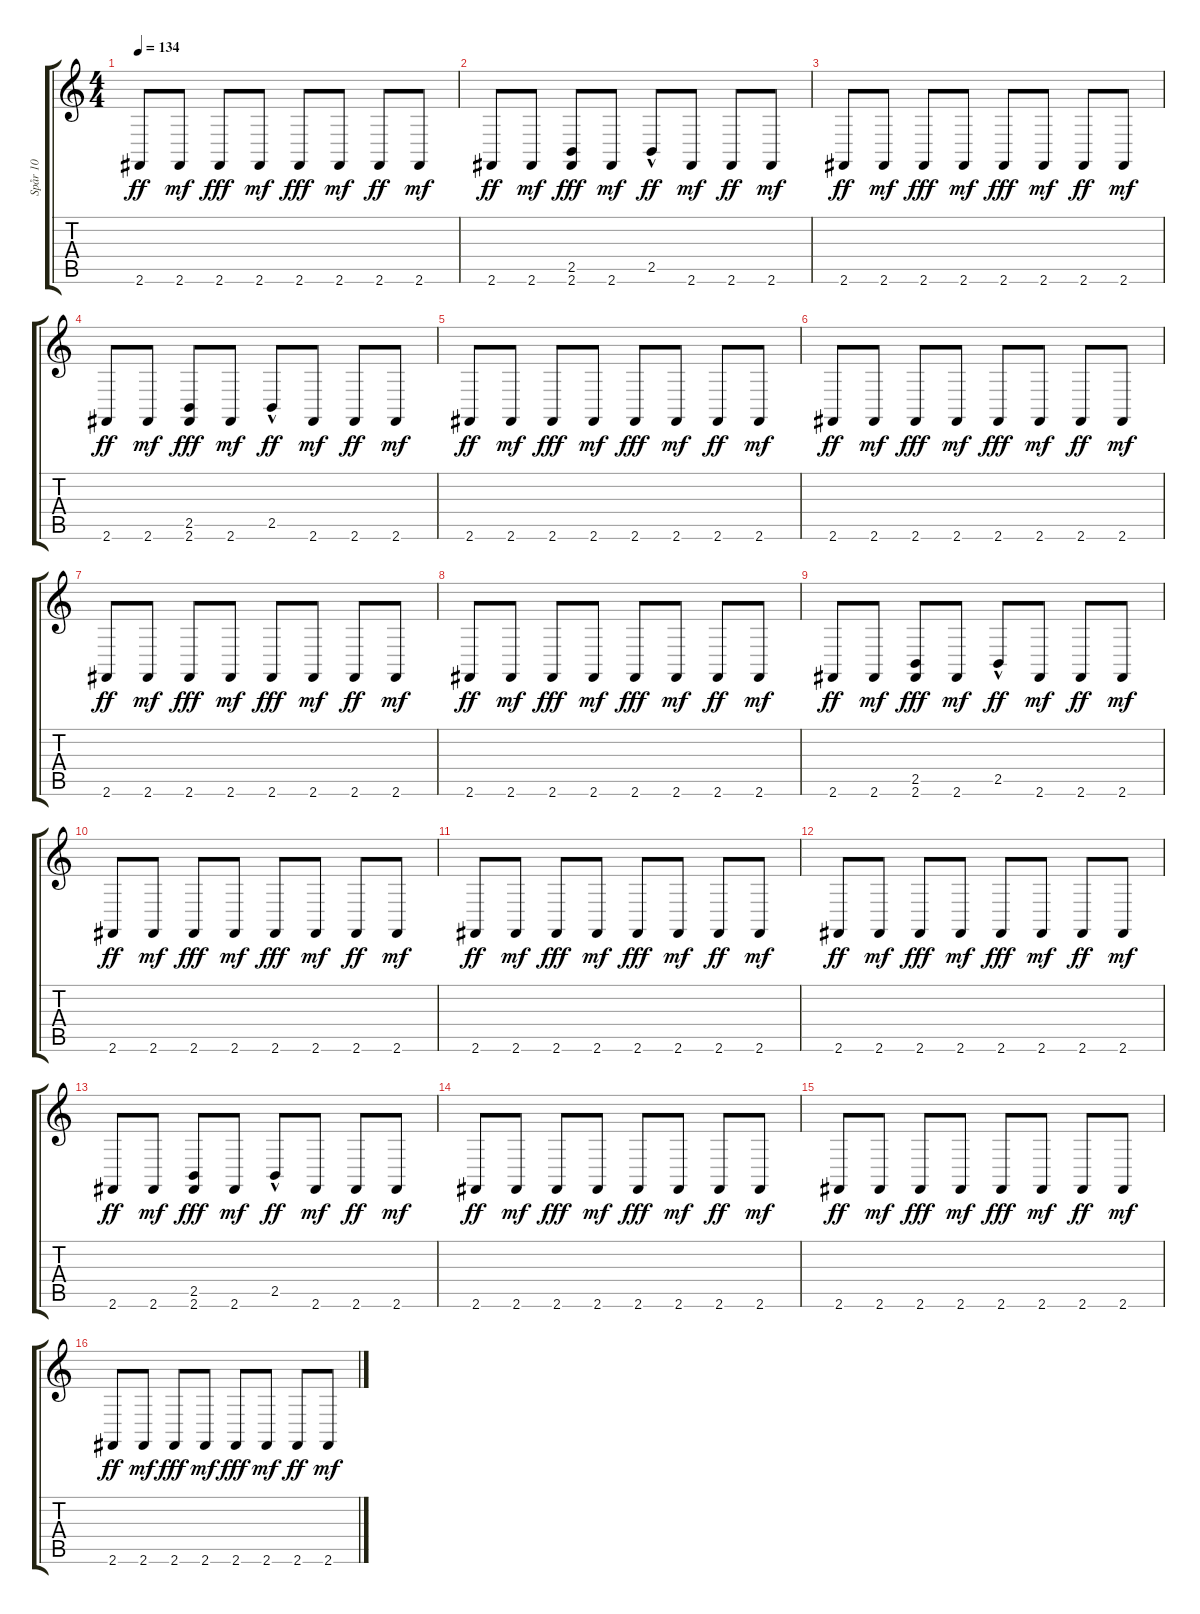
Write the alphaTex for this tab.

\track ("Spår 10" "Spår 10") {instrument celesta}
\staff {score tabs}
\tuning (E4 B3 G3 D3 A2 E2) {hide}
\ts (4 4)
\tempo 134
\clef g2
\ks c
2.6.8{dy ff} 2.6.8{dy mf} 2.6.8{dy fff} 2.6.8{dy mf} 2.6.8{dy fff} 2.6.8{dy mf} 2.6.8{dy ff} 2.6.8{dy mf} |
2.6.8{dy ff} 2.6.8{dy mf} (2.5 2.6).8{dy fff} 2.6.8{dy mf} 2.5{hac}.8{dy ff} 2.6.8{dy mf} 2.6.8{dy ff} 2.6.8{dy mf} |
2.6.8{dy ff} 2.6.8{dy mf} 2.6.8{dy fff} 2.6.8{dy mf} 2.6.8{dy fff} 2.6.8{dy mf} 2.6.8{dy ff} 2.6.8{dy mf} |
2.6.8{dy ff} 2.6.8{dy mf} (2.5 2.6).8{dy fff} 2.6.8{dy mf} 2.5{hac}.8{dy ff} 2.6.8{dy mf} 2.6.8{dy ff} 2.6.8{dy mf} |
2.6.8{dy ff} 2.6.8{dy mf} 2.6.8{dy fff} 2.6.8{dy mf} 2.6.8{dy fff} 2.6.8{dy mf} 2.6.8{dy ff} 2.6.8{dy mf} |
2.6.8{dy ff} 2.6.8{dy mf} 2.6.8{dy fff} 2.6.8{dy mf} 2.6.8{dy fff} 2.6.8{dy mf} 2.6.8{dy ff} 2.6.8{dy mf} |
2.6.8{dy ff} 2.6.8{dy mf} 2.6.8{dy fff} 2.6.8{dy mf} 2.6.8{dy fff} 2.6.8{dy mf} 2.6.8{dy ff} 2.6.8{dy mf} |
2.6.8{dy ff} 2.6.8{dy mf} 2.6.8{dy fff} 2.6.8{dy mf} 2.6.8{dy fff} 2.6.8{dy mf} 2.6.8{dy ff} 2.6.8{dy mf} |
2.6.8{dy ff} 2.6.8{dy mf} (2.5 2.6).8{dy fff} 2.6.8{dy mf} 2.5{hac}.8{dy ff} 2.6.8{dy mf} 2.6.8{dy ff} 2.6.8{dy mf} |
2.6.8{dy ff} 2.6.8{dy mf} 2.6.8{dy fff} 2.6.8{dy mf} 2.6.8{dy fff} 2.6.8{dy mf} 2.6.8{dy ff} 2.6.8{dy mf} |
2.6.8{dy ff} 2.6.8{dy mf} 2.6.8{dy fff} 2.6.8{dy mf} 2.6.8{dy fff} 2.6.8{dy mf} 2.6.8{dy ff} 2.6.8{dy mf} |
2.6.8{dy ff} 2.6.8{dy mf} 2.6.8{dy fff} 2.6.8{dy mf} 2.6.8{dy fff} 2.6.8{dy mf} 2.6.8{dy ff} 2.6.8{dy mf} |
2.6.8{dy ff} 2.6.8{dy mf} (2.5 2.6).8{dy fff} 2.6.8{dy mf} 2.5{hac}.8{dy ff} 2.6.8{dy mf} 2.6.8{dy ff} 2.6.8{dy mf} |
2.6.8{dy ff} 2.6.8{dy mf} 2.6.8{dy fff} 2.6.8{dy mf} 2.6.8{dy fff} 2.6.8{dy mf} 2.6.8{dy ff} 2.6.8{dy mf} |
2.6.8{dy ff} 2.6.8{dy mf} 2.6.8{dy fff} 2.6.8{dy mf} 2.6.8{dy fff} 2.6.8{dy mf} 2.6.8{dy ff} 2.6.8{dy mf} |
2.6.8{dy ff} 2.6.8{dy mf} 2.6.8{dy fff} 2.6.8{dy mf} 2.6.8{dy fff} 2.6.8{dy mf} 2.6.8{dy ff} 2.6.8{dy mf}
